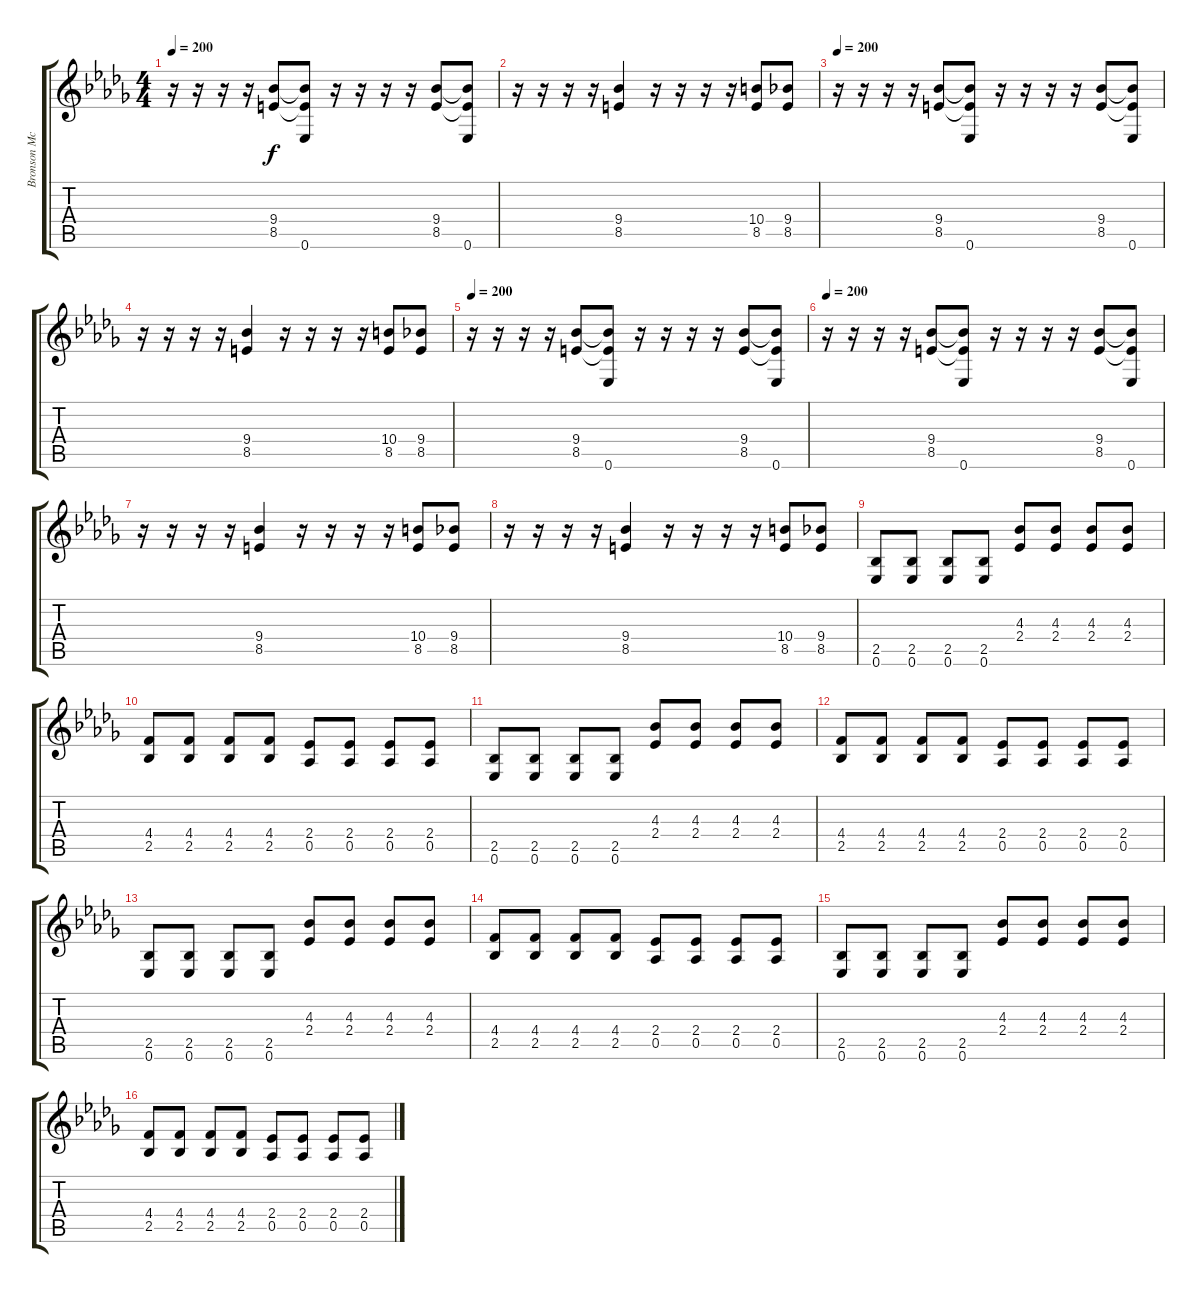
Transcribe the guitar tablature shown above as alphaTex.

\track ("Bronson McDowall (Guitar)" "Bronson Mc") {instrument distortionguitar}
\staff {score tabs}
\tuning (Eb4 Bb3 Gb3 Db3 Ab2 Eb2) {hide}
\ts (4 4)
\tempo 200
\clef g2
\ks bbminor
r.16{dy f} r.16 r.16 r.16 (9.4 8.5).8 (9.4{t} 8.5{t} 0.6).8 r.16 r.16 r.16 r.16 (9.4 8.5).8 (9.4{t} 8.5{t} 0.6).8 |
r.16 r.16 r.16 r.16 (9.4 8.5).4 r.16 r.16 r.16 r.16 (10.4 8.5).8 (9.4 8.5).8 |
\tempo 200
r.16 r.16 r.16 r.16 (9.4 8.5).8 (9.4{t} 8.5{t} 0.6).8 r.16 r.16 r.16 r.16 (9.4 8.5).8 (9.4{t} 8.5{t} 0.6).8 |
r.16 r.16 r.16 r.16 (9.4 8.5).4 r.16 r.16 r.16 r.16 (10.4 8.5).8 (9.4 8.5).8 |
\tempo 200
r.16 r.16 r.16 r.16 (9.4 8.5).8 (9.4{t} 8.5{t} 0.6).8 r.16 r.16 r.16 r.16 (9.4 8.5).8 (9.4{t} 8.5{t} 0.6).8 |
\tempo 200
r.16 r.16 r.16 r.16 (9.4 8.5).8 (9.4{t} 8.5{t} 0.6).8 r.16 r.16 r.16 r.16 (9.4 8.5).8 (9.4{t} 8.5{t} 0.6).8 |
r.16 r.16 r.16 r.16 (9.4 8.5).4 r.16 r.16 r.16 r.16 (10.4 8.5).8 (9.4 8.5).8 |
r.16 r.16 r.16 r.16 (9.4 8.5).4 r.16 r.16 r.16 r.16 (10.4 8.5).8 (9.4 8.5).8 |
(2.5 0.6).8 (2.5 0.6).8 (2.5 0.6).8 (2.5 0.6).8 (4.3 2.4).8 (4.3 2.4).8 (4.3 2.4).8 (4.3 2.4).8 |
(4.4 2.5).8 (4.4 2.5).8 (4.4 2.5).8 (4.4 2.5).8 (2.4 0.5).8 (2.4 0.5).8 (2.4 0.5).8 (2.4 0.5).8 |
(2.5 0.6).8 (2.5 0.6).8 (2.5 0.6).8 (2.5 0.6).8 (4.3 2.4).8 (4.3 2.4).8 (4.3 2.4).8 (4.3 2.4).8 |
(4.4 2.5).8 (4.4 2.5).8 (4.4 2.5).8 (4.4 2.5).8 (2.4 0.5).8 (2.4 0.5).8 (2.4 0.5).8 (2.4 0.5).8 |
(2.5 0.6).8 (2.5 0.6).8 (2.5 0.6).8 (2.5 0.6).8 (4.3 2.4).8 (4.3 2.4).8 (4.3 2.4).8 (4.3 2.4).8 |
(4.4 2.5).8 (4.4 2.5).8 (4.4 2.5).8 (4.4 2.5).8 (2.4 0.5).8 (2.4 0.5).8 (2.4 0.5).8 (2.4 0.5).8 |
(2.5 0.6).8 (2.5 0.6).8 (2.5 0.6).8 (2.5 0.6).8 (4.3 2.4).8 (4.3 2.4).8 (4.3 2.4).8 (4.3 2.4).8 |
(4.4 2.5).8 (4.4 2.5).8 (4.4 2.5).8 (4.4 2.5).8 (2.4 0.5).8 (2.4 0.5).8 (2.4 0.5).8 (2.4 0.5).8
